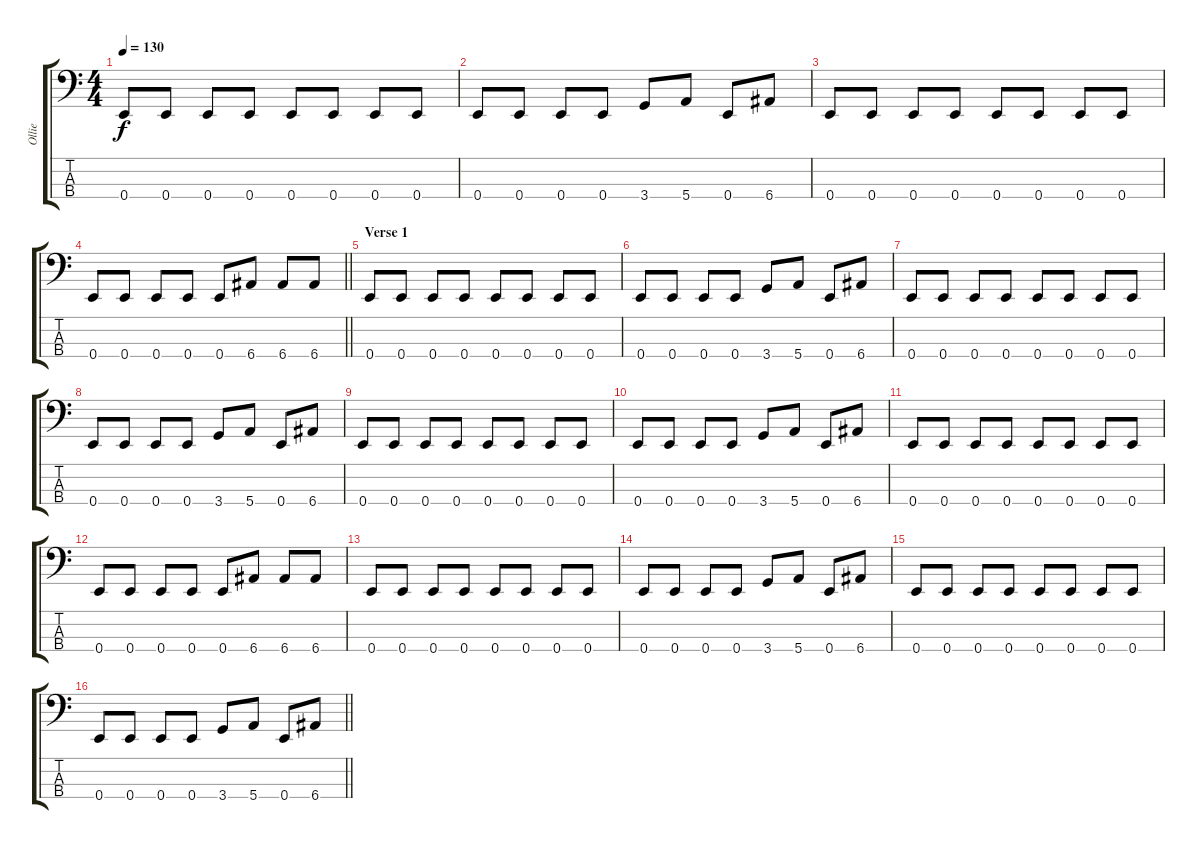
\track ("Ollie" "Ollie") {instrument electricbassfinger}
\staff {score tabs}
\tuning (G2 D2 A1 E1) {hide}
\ts (4 4)
\tempo 130
\clef f4
\ks c
0.4.8{dy f} 0.4.8 0.4.8 0.4.8 0.4.8 0.4.8 0.4.8 0.4.8 |
0.4.8 0.4.8 0.4.8 0.4.8 3.4.8 5.4.8 0.4.8 6.4.8 |
0.4.8 0.4.8 0.4.8 0.4.8 0.4.8 0.4.8 0.4.8 0.4.8 |
\barLineRight lightlight
0.4.8 0.4.8 0.4.8 0.4.8 0.4.8 6.4.8 6.4.8 6.4.8 |
\section ("" "Verse 1")
0.4.8 0.4.8 0.4.8 0.4.8 0.4.8 0.4.8 0.4.8 0.4.8 |
0.4.8 0.4.8 0.4.8 0.4.8 3.4.8 5.4.8 0.4.8 6.4.8 |
0.4.8 0.4.8 0.4.8 0.4.8 0.4.8 0.4.8 0.4.8 0.4.8 |
0.4.8 0.4.8 0.4.8 0.4.8 3.4.8 5.4.8 0.4.8 6.4.8 |
0.4.8 0.4.8 0.4.8 0.4.8 0.4.8 0.4.8 0.4.8 0.4.8 |
0.4.8 0.4.8 0.4.8 0.4.8 3.4.8 5.4.8 0.4.8 6.4.8 |
0.4.8 0.4.8 0.4.8 0.4.8 0.4.8 0.4.8 0.4.8 0.4.8 |
0.4.8 0.4.8 0.4.8 0.4.8 0.4.8 6.4.8 6.4.8 6.4.8 |
0.4.8 0.4.8 0.4.8 0.4.8 0.4.8 0.4.8 0.4.8 0.4.8 |
0.4.8 0.4.8 0.4.8 0.4.8 3.4.8 5.4.8 0.4.8 6.4.8 |
0.4.8 0.4.8 0.4.8 0.4.8 0.4.8 0.4.8 0.4.8 0.4.8 |
\barLineRight lightlight
0.4.8 0.4.8 0.4.8 0.4.8 3.4.8 5.4.8 0.4.8 6.4.8
